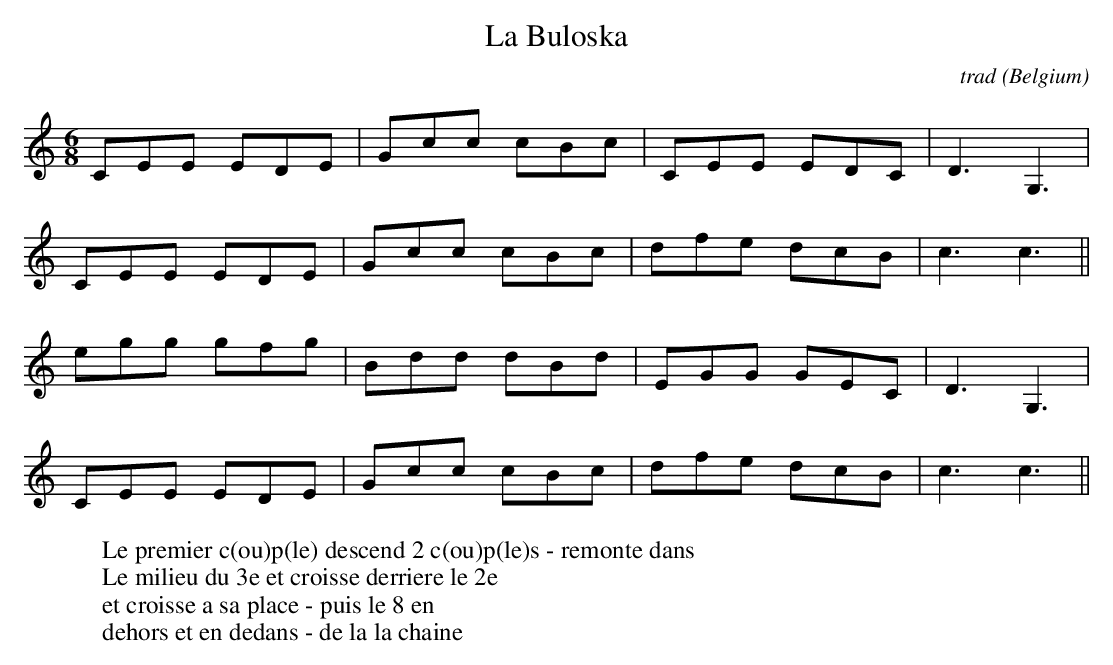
X:1
T:La Buloska
C:trad
O:Belgium
M:6/8
L:1/8
K:C
CEE EDE|Gcc cBc|CEE EDC|D3 G,3|
CEE EDE|Gcc cBc|dfe dcB|c3 c3||
egg gfg|Bdd dBd|EGG GEC|D3 G,3|
CEE EDE|Gcc cBc|dfe dcB|c3 c3||
W:Le premier c(ou)p(le) descend 2 c(ou)p(le)s - remonte dans
W:Le milieu du 3e et croisse derriere le 2e
W:et croisse a sa place - puis le 8 en
W:dehors et en dedans - de la la chaine
